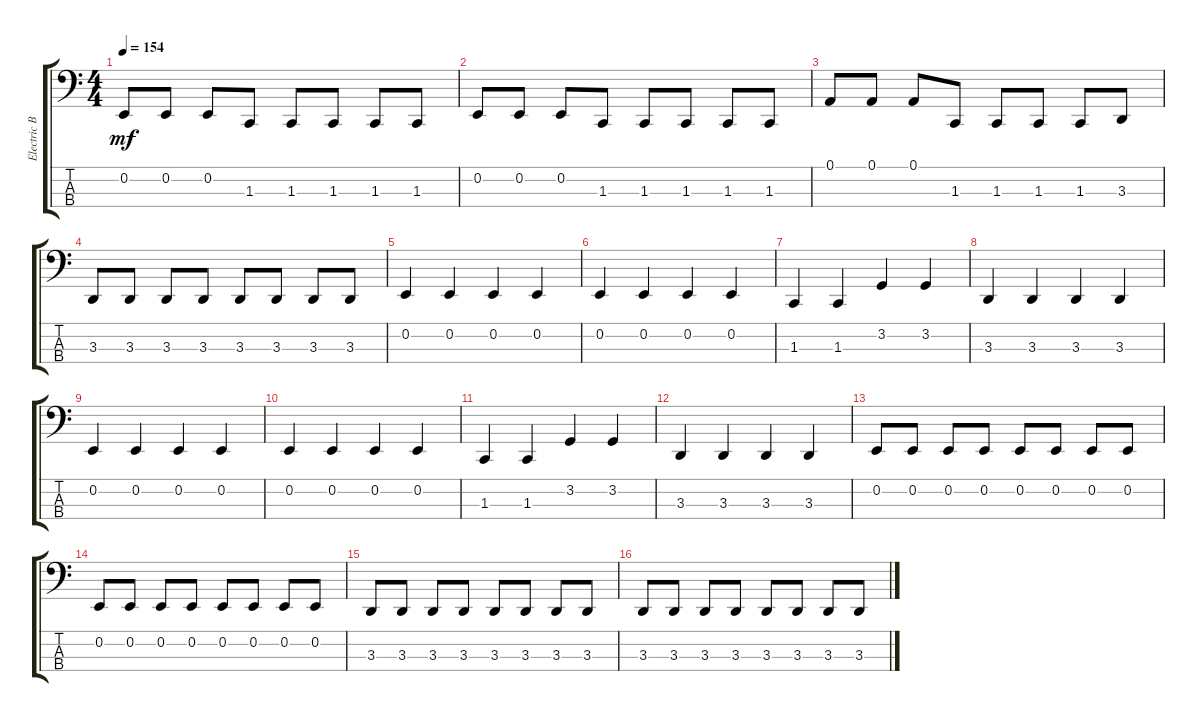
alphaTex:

\track ("Electric Bass" "Electric B") {instrument electricbassfinger}
\staff {score tabs}
\tuning (A1 E1 B0 E0) {hide}
\ts (4 4)
\tempo 154
\clef f4
\ks c
0.2.8{dy mf} 0.2.8 0.2.8 1.3.8 1.3.8 1.3.8 1.3.8 1.3.8 |
0.2.8 0.2.8 0.2.8 1.3.8 1.3.8 1.3.8 1.3.8 1.3.8 |
0.1.8 0.1.8 0.1.8 1.3.8 1.3.8 1.3.8 1.3.8 3.3.8 |
3.3.8 3.3.8 3.3.8 3.3.8 3.3.8 3.3.8 3.3.8 3.3.8 |
0.2.4 0.2.4 0.2.4 0.2.4 |
0.2.4 0.2.4 0.2.4 0.2.4 |
1.3.4 1.3.4 3.2.4 3.2.4 |
3.3.4 3.3.4 3.3.4 3.3.4 |
0.2.4 0.2.4 0.2.4 0.2.4 |
0.2.4 0.2.4 0.2.4 0.2.4 |
1.3.4 1.3.4 3.2.4 3.2.4 |
3.3.4 3.3.4 3.3.4 3.3.4 |
0.2.8 0.2.8 0.2.8 0.2.8 0.2.8 0.2.8 0.2.8 0.2.8 |
0.2.8 0.2.8 0.2.8 0.2.8 0.2.8 0.2.8 0.2.8 0.2.8 |
3.3.8 3.3.8 3.3.8 3.3.8 3.3.8 3.3.8 3.3.8 3.3.8 |
3.3.8 3.3.8 3.3.8 3.3.8 3.3.8 3.3.8 3.3.8 3.3.8
